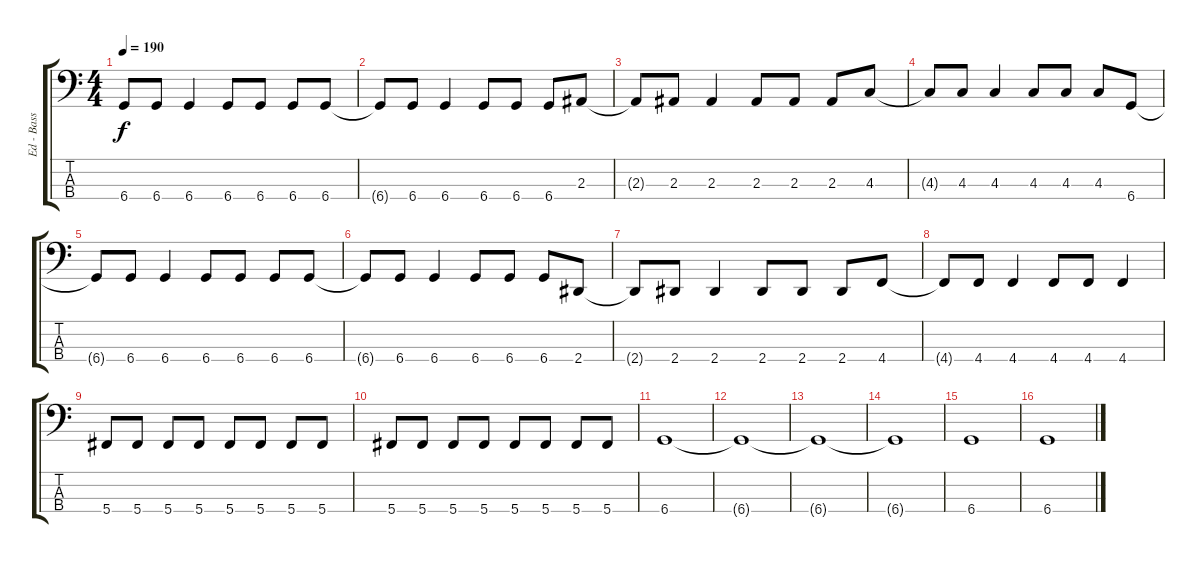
\track ("Ed - Bass" "Ed - Bass") {instrument electricbasspick}
\staff {score tabs}
\tuning (Gb2 Db2 Ab1 Db1) {hide}
\ts (4 4)
\tempo 190
\clef f4
\ks c
6.4{t}.8{dy f} 6.4.8 6.4.4 6.4.8 6.4.8 6.4.8 6.4.8 |
6.4{t}.8 6.4.8 6.4.4 6.4.8 6.4.8 6.4.8 2.3.8 |
2.3{t}.8 2.3.8 2.3.4 2.3.8 2.3.8 2.3.8 4.3.8 |
4.3{t}.8 4.3.8 4.3.4 4.3.8 4.3.8 4.3.8 6.4.8 |
6.4{t}.8 6.4.8 6.4.4 6.4.8 6.4.8 6.4.8 6.4.8 |
6.4{t}.8 6.4.8 6.4.4 6.4.8 6.4.8 6.4.8 2.4.8 |
2.4{t}.8 2.4.8 2.4.4 2.4.8 2.4.8 2.4.8 4.4.8 |
4.4{t}.8 4.4.8 4.4.4 4.4.8 4.4.8 4.4.4 |
5.4.8 5.4.8 5.4.8 5.4.8 5.4.8 5.4.8 5.4.8 5.4.8 |
5.4.8 5.4.8 5.4.8 5.4.8 5.4.8 5.4.8 5.4.8 5.4.8 |
6.4.1 |
6.4{t}.1 |
6.4{t}.1 |
6.4{t}.1 |
6.4.1 |
6.4.1
